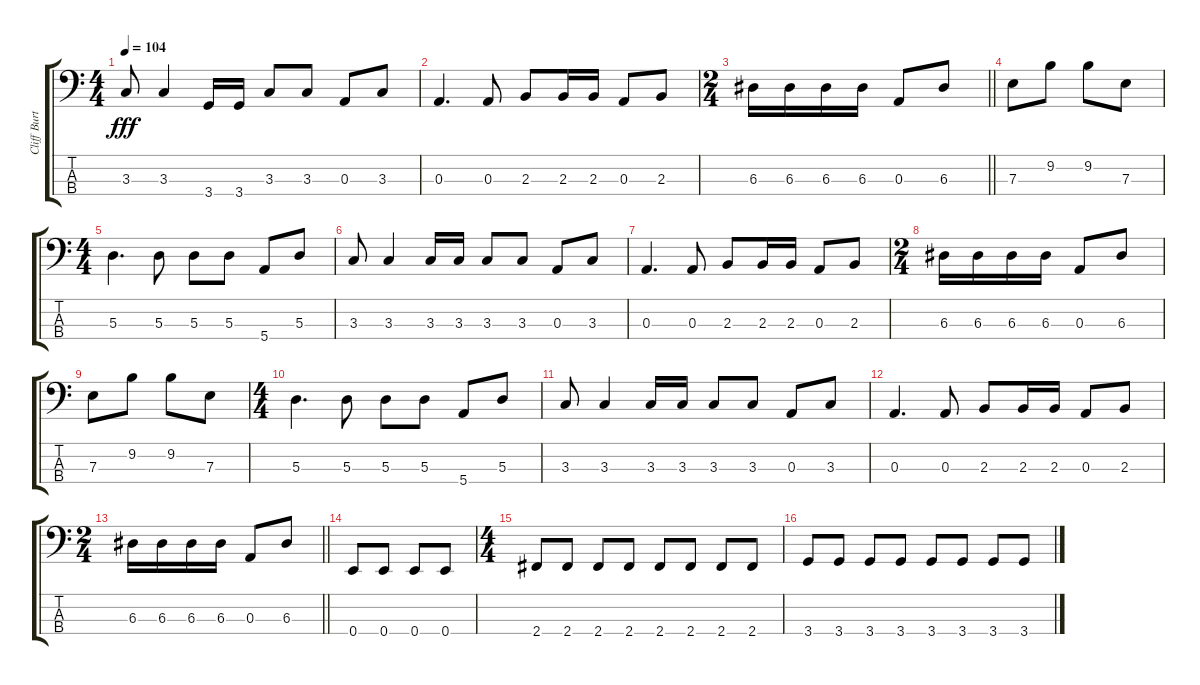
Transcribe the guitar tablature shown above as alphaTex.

\track ("Cliff Burton" "Cliff Burt") {instrument electricbassfinger}
\staff {score tabs}
\tuning (G2 D2 A1 E1) {hide}
\ts (4 4)
\tempo 104
\clef f4
\ks c
3.3.8{dy fff} 3.3.4 3.4.16 3.4.16 3.3.8 3.3.8 0.3.8 3.3.8 |
0.3.4{d} 0.3.8 2.3.8 2.3.16 2.3.16 0.3.8 2.3.8 |
\ts (2 4)
\barLineRight lightlight
6.3.16 6.3.16 6.3.16 6.3.16 0.3.8 6.3.8 |
7.3.8 9.2.8 9.2.8 7.3.8 |
\ts (4 4)
5.3.4{d} 5.3.8 5.3.8 5.3.8 5.4.8 5.3.8 |
3.3.8 3.3.4 3.3.16 3.3.16 3.3.8 3.3.8 0.3.8 3.3.8 |
0.3.4{d} 0.3.8 2.3.8 2.3.16 2.3.16 0.3.8 2.3.8 |
\ts (2 4)
6.3.16 6.3.16 6.3.16 6.3.16 0.3.8 6.3.8 |
7.3.8 9.2.8 9.2.8 7.3.8 |
\ts (4 4)
5.3.4{d} 5.3.8 5.3.8 5.3.8 5.4.8 5.3.8 |
3.3.8 3.3.4 3.3.16 3.3.16 3.3.8 3.3.8 0.3.8 3.3.8 |
0.3.4{d} 0.3.8 2.3.8 2.3.16 2.3.16 0.3.8 2.3.8 |
\ts (2 4)
\barLineRight lightlight
6.3.16 6.3.16 6.3.16 6.3.16 0.3.8 6.3.8 |
0.4.8 0.4.8 0.4.8 0.4.8 |
\ts (4 4)
2.4.8 2.4.8 2.4.8 2.4.8 2.4.8 2.4.8 2.4.8 2.4.8 |
3.4.8 3.4.8 3.4.8 3.4.8 3.4.8 3.4.8 3.4.8 3.4.8
